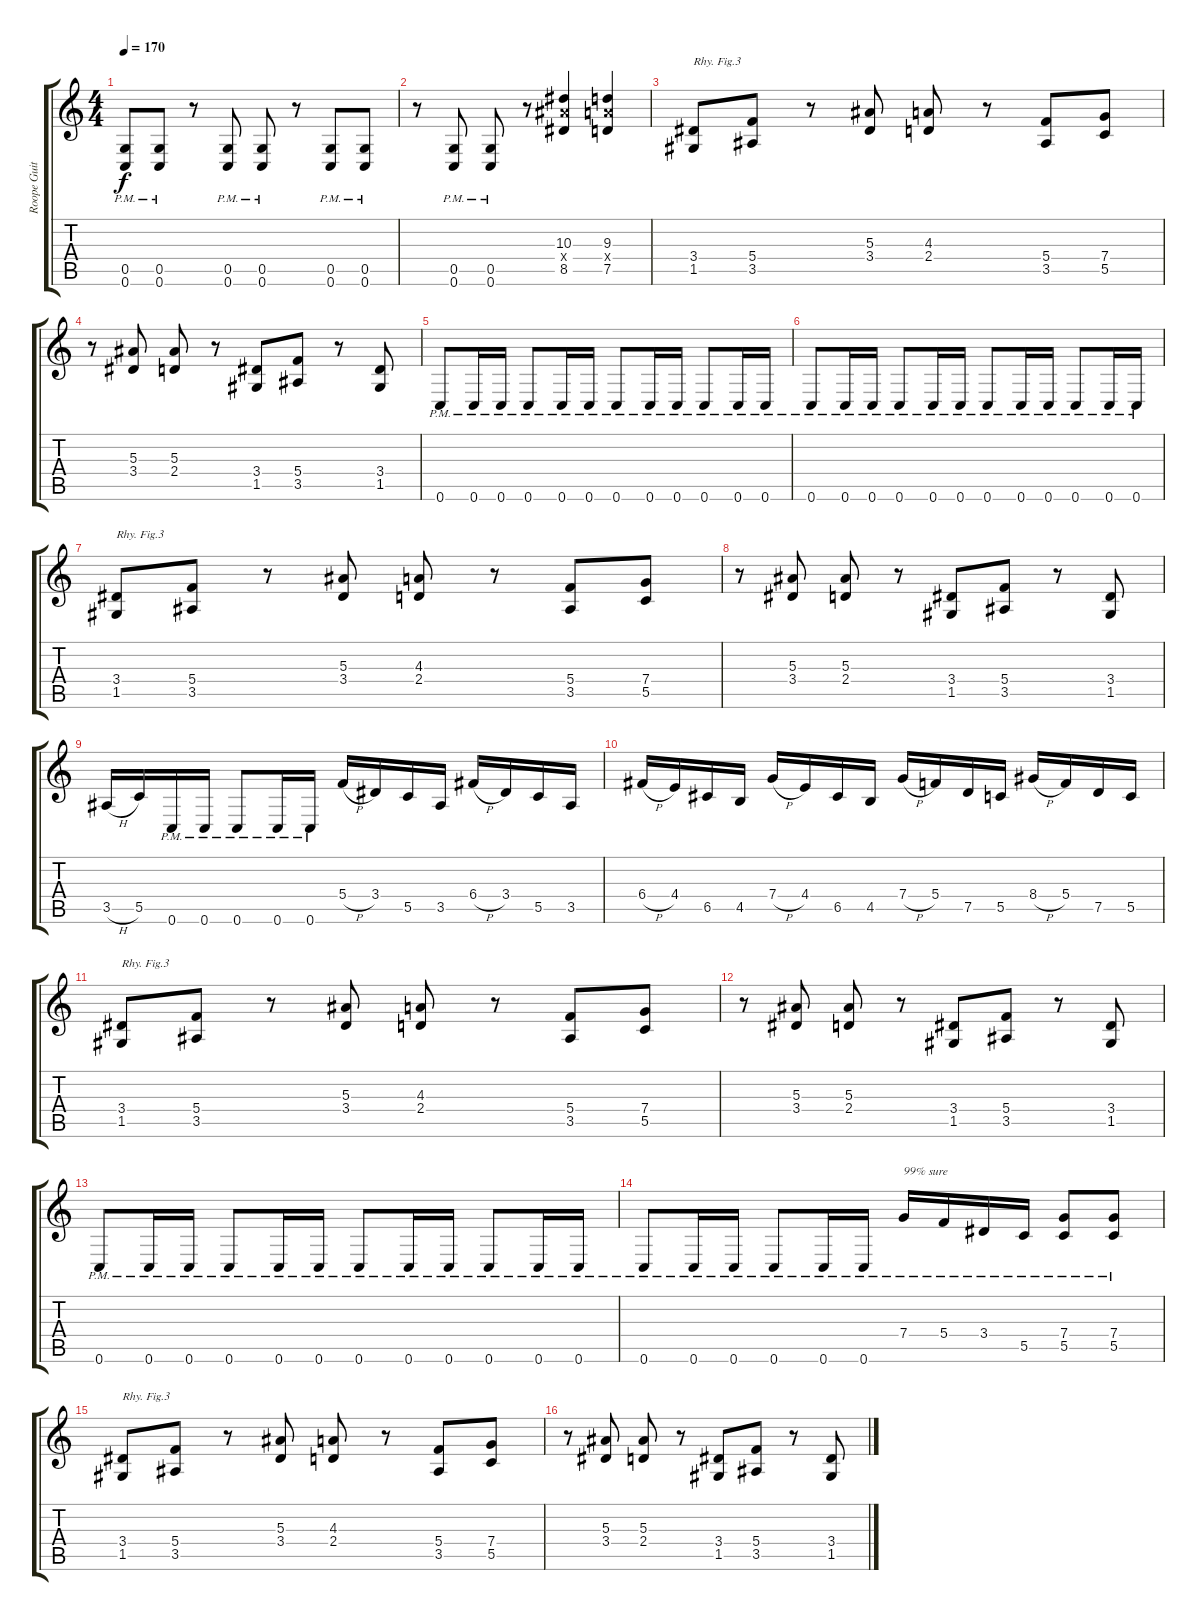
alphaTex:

\track ("Roope Guitar 2" "Roope Guit") {instrument distortionguitar}
\staff {score tabs}
\tuning (D4 A3 F3 C3 G2 C2) {hide}
\ts (4 4)
\tempo 170
\clef g2
\ks c
(0.5{pm} 0.6{pm}).8{dy f} (0.5{pm} 0.6{pm}).8 r.8 (0.5{pm} 0.6{pm}).8 (0.5{pm} 0.6{pm}).8 r.8 (0.5{pm} 0.6{pm}).8 (0.5{pm} 0.6{pm}).8 |
r.8 (0.5{pm} 0.6{pm}).8 (0.5{pm} 0.6{pm}).8 r.8 (10.3 10.4{x} 8.5).4 (9.3 9.4{x} 7.5).4 |
(3.4 1.5).8{txt "Rhy. Fig.3"} (5.4 3.5).8 r.8 (5.3 3.4).8 (4.3 2.4).8 r.8 (5.4 3.5).8 (7.4 5.5).8 |
r.8 (5.3 3.4).8 (5.3 2.4).8 r.8 (3.4 1.5).8 (5.4 3.5).8 r.8 (3.4 1.5).8 |
0.6{pm}.8 0.6{pm}.16 0.6{pm}.16 0.6{pm}.8 0.6{pm}.16 0.6{pm}.16 0.6{pm}.8 0.6{pm}.16 0.6{pm}.16 0.6{pm}.8 0.6{pm}.16 0.6{pm}.16 |
0.6{pm}.8 0.6{pm}.16 0.6{pm}.16 0.6{pm}.8 0.6{pm}.16 0.6{pm}.16 0.6{pm}.8 0.6{pm}.16 0.6{pm}.16 0.6{pm}.8 0.6{pm}.16 0.6{pm}.16 |
(3.4 1.5).8{txt "Rhy. Fig.3"} (5.4 3.5).8 r.8 (5.3 3.4).8 (4.3 2.4).8 r.8 (5.4 3.5).8 (7.4 5.5).8 |
r.8 (5.3 3.4).8 (5.3 2.4).8 r.8 (3.4 1.5).8 (5.4 3.5).8 r.8 (3.4 1.5).8 |
3.5{h}.16 5.5.16 0.6{pm}.16 0.6{pm}.16 0.6{pm}.8 0.6{pm}.16 0.6{pm}.16 5.4{h}.16 3.4.16 5.5.16 3.5.16 6.4{h}.16 3.4.16 5.5.16 3.5.16 |
6.4{h}.16 4.4.16 6.5.16 4.5.16 7.4{h}.16 4.4.16 6.5.16 4.5.16 7.4{h}.16 5.4.16 7.5.16 5.5.16 8.4{h}.16 5.4.16 7.5.16 5.5.16 |
(3.4 1.5).8{txt "Rhy. Fig.3"} (5.4 3.5).8 r.8 (5.3 3.4).8 (4.3 2.4).8 r.8 (5.4 3.5).8 (7.4 5.5).8 |
r.8 (5.3 3.4).8 (5.3 2.4).8 r.8 (3.4 1.5).8 (5.4 3.5).8 r.8 (3.4 1.5).8 |
0.6{pm}.8 0.6{pm}.16 0.6{pm}.16 0.6{pm}.8 0.6{pm}.16 0.6{pm}.16 0.6{pm}.8 0.6{pm}.16 0.6{pm}.16 0.6{pm}.8 0.6{pm}.16 0.6{pm}.16 |
0.6{pm}.8 0.6{pm}.16 0.6{pm}.16 0.6{pm}.8 0.6{pm}.16 0.6{pm}.16 7.4{pm}.16{txt "99% sure"} 5.4{pm}.16 3.4{pm}.16 5.5{pm}.16 (7.4{pm} 5.5{pm}).8 (7.4{pm} 5.5{pm}).8 |
(3.4 1.5).8{txt "Rhy. Fig.3"} (5.4 3.5).8 r.8 (5.3 3.4).8 (4.3 2.4).8 r.8 (5.4 3.5).8 (7.4 5.5).8 |
r.8 (5.3 3.4).8 (5.3 2.4).8 r.8 (3.4 1.5).8 (5.4 3.5).8 r.8 (3.4 1.5).8
